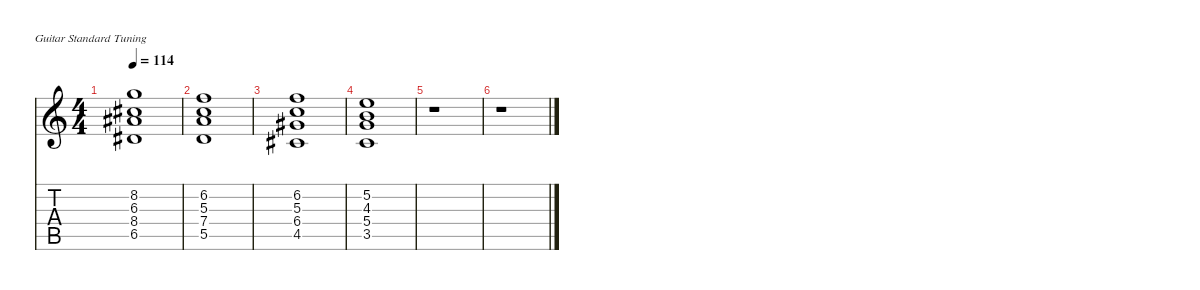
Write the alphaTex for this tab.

\defaultSystemsLayout 4
\hideDynamics
\bracketExtendMode nobrackets
\singleTrackTrackNamePolicy hidden
\multiTrackTrackNamePolicy hidden
\firstSystemTrackNameMode fullname
\firstSystemTrackNameOrientation horizontal
\otherSystemsTrackNameOrientation horizontal
\track ("Lead" "jz.guit.") {instrument electricguitarjazz}
\staff {score tabs}
\tuning (E4 B3 G3 D3 A2 E2)
\ts (4 4)
\tempo 114
\clef g2
\ks c
(8.2 6.3{acc #} 8.4{acc #} 6.5{acc #}).1{dy f beam Down} |
(6.2 5.3 7.4 5.5).1{beam Up} |
(6.2 5.3 6.4{acc #} 4.5{acc #}).1{beam Up} |
(5.2 4.3 5.4 3.5).1{beam Up} |
r.1{beam Down} |
r.1{beam Down}
